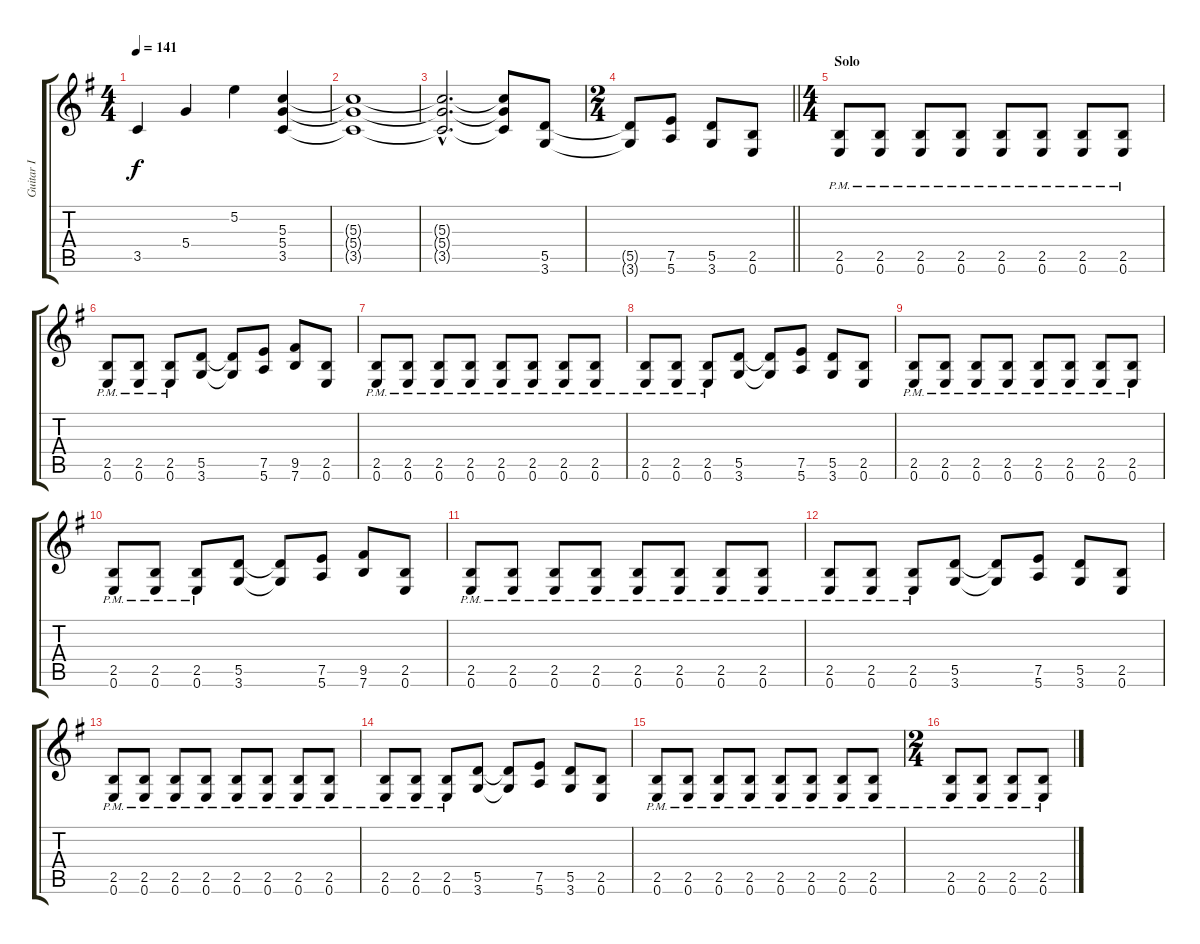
\track ("Guitar I" "Guitar I") {instrument distortionguitar}
\staff {score tabs}
\tuning (E4 B3 G3 D3 A2 E2) {hide}
\ts (4 4)
\tempo 141
\clef g2
\ks g
3.5.4{dy f} 5.4.4 5.2.4 (5.3 5.4 3.5).4 |
(5.3{t} 5.4{t} 3.5{t}).1 |
(5.3{hac t} 5.4{hac t} 3.5{hac t}).2{d} (5.3{t} 5.4{t} 3.5{t}).8 (5.5 3.6).8 |
\ts (2 4)
\barLineRight lightlight
(5.5{t} 3.6{t}).8 (7.5 5.6).8 (5.5 3.6).8 (2.5 0.6).8 |
\ts (4 4)
\section ("" "Solo")
(2.5{pm} 0.6{pm}).8{balance 8} (2.5{pm} 0.6{pm}).8 (2.5{pm} 0.6{pm}).8 (2.5{pm} 0.6{pm}).8 (2.5{pm} 0.6{pm}).8 (2.5{pm} 0.6{pm}).8 (2.5{pm} 0.6{pm}).8 (2.5{pm} 0.6{pm}).8 |
(2.5{pm} 0.6{pm}).8 (2.5{pm} 0.6{pm}).8 (2.5{pm} 0.6{pm}).8 (5.5 3.6).8 (5.5{t} 3.6{t}).8 (7.5 5.6).8 (9.5 7.6).8 (2.5 0.6).8 |
(2.5{pm} 0.6{pm}).8 (2.5{pm} 0.6{pm}).8 (2.5{pm} 0.6{pm}).8 (2.5{pm} 0.6{pm}).8 (2.5{pm} 0.6{pm}).8 (2.5{pm} 0.6{pm}).8 (2.5{pm} 0.6{pm}).8 (2.5{pm} 0.6{pm}).8 |
(2.5{pm} 0.6{pm}).8 (2.5{pm} 0.6{pm}).8 (2.5{pm} 0.6{pm}).8 (5.5 3.6).8 (5.5{t} 3.6{t}).8 (7.5 5.6).8 (5.5 3.6).8 (2.5 0.6).8 |
(2.5{pm} 0.6{pm}).8 (2.5{pm} 0.6{pm}).8 (2.5{pm} 0.6{pm}).8 (2.5{pm} 0.6{pm}).8 (2.5{pm} 0.6{pm}).8 (2.5{pm} 0.6{pm}).8 (2.5{pm} 0.6{pm}).8 (2.5{pm} 0.6{pm}).8 |
(2.5{pm} 0.6{pm}).8 (2.5{pm} 0.6{pm}).8 (2.5{pm} 0.6{pm}).8 (5.5 3.6).8 (5.5{t} 3.6{t}).8 (7.5 5.6).8 (9.5 7.6).8 (2.5 0.6).8 |
(2.5{pm} 0.6{pm}).8 (2.5{pm} 0.6{pm}).8 (2.5{pm} 0.6{pm}).8 (2.5{pm} 0.6{pm}).8 (2.5{pm} 0.6{pm}).8 (2.5{pm} 0.6{pm}).8 (2.5{pm} 0.6{pm}).8 (2.5{pm} 0.6{pm}).8 |
(2.5{pm} 0.6{pm}).8 (2.5{pm} 0.6{pm}).8 (2.5{pm} 0.6{pm}).8 (5.5 3.6).8 (5.5{t} 3.6{t}).8 (7.5 5.6).8 (5.5 3.6).8 (2.5 0.6).8 |
(2.5{pm} 0.6{pm}).8 (2.5{pm} 0.6{pm}).8 (2.5{pm} 0.6{pm}).8 (2.5{pm} 0.6{pm}).8 (2.5{pm} 0.6{pm}).8 (2.5{pm} 0.6{pm}).8 (2.5{pm} 0.6{pm}).8 (2.5{pm} 0.6{pm}).8 |
(2.5{pm} 0.6{pm}).8 (2.5{pm} 0.6{pm}).8 (2.5{pm} 0.6{pm}).8 (5.5 3.6).8 (5.5{t} 3.6{t}).8 (7.5 5.6).8 (5.5 3.6).8 (2.5 0.6).8 |
(2.5{pm} 0.6{pm}).8 (2.5{pm} 0.6{pm}).8 (2.5{pm} 0.6{pm}).8 (2.5{pm} 0.6{pm}).8 (2.5{pm} 0.6{pm}).8 (2.5{pm} 0.6{pm}).8 (2.5{pm} 0.6{pm}).8 (2.5{pm} 0.6{pm}).8 |
\ts (2 4)
(2.5{pm} 0.6{pm}).8 (2.5{pm} 0.6{pm}).8 (2.5{pm} 0.6{pm}).8 (2.5{pm} 0.6{pm}).8
